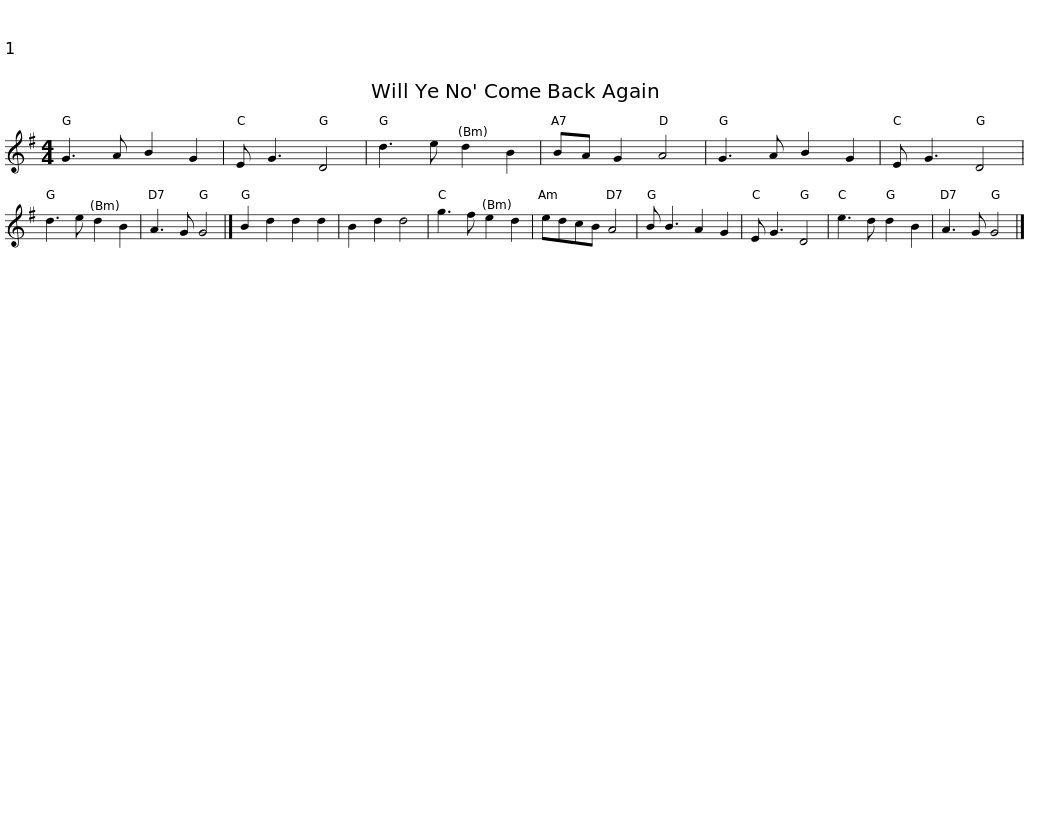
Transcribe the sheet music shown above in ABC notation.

X:1
L:1/8
M:4/4
I:linebreak $
K:G
V:1 treble
V:1
 G3 A B2 G2 | E G3 D4 | d3 e d2 B2 | BA G2 A4 | G3 A B2 G2 | %5
 E G3 D4 | d3 e d2 B2 | A3 G G4 |] B2 d2 d2 d2 |$ B2 d2 d4 | %10
 g3 f e2 d2 | edcB A4 | B B3 A2 G2 | E G3 D4 | e3 d d2 B2 | %15
 A3 G G4 |] %16
